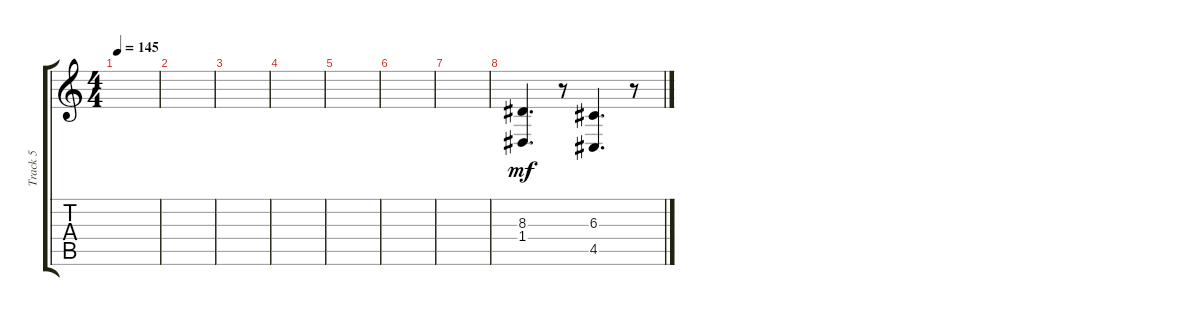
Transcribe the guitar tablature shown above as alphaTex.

\track ("Track 5" "Track 5") {instrument frenchhorn}
\staff {score tabs}
\tuning (E4 B3 G3 D3 A2 E2) {hide}
\ts (4 4)
\tempo 145
\clef g2
\ks c
|
|
|
|
|
|
|
(8.3 1.4).4{d dy mf} r.8 (6.3 4.5).4{d} r.8
